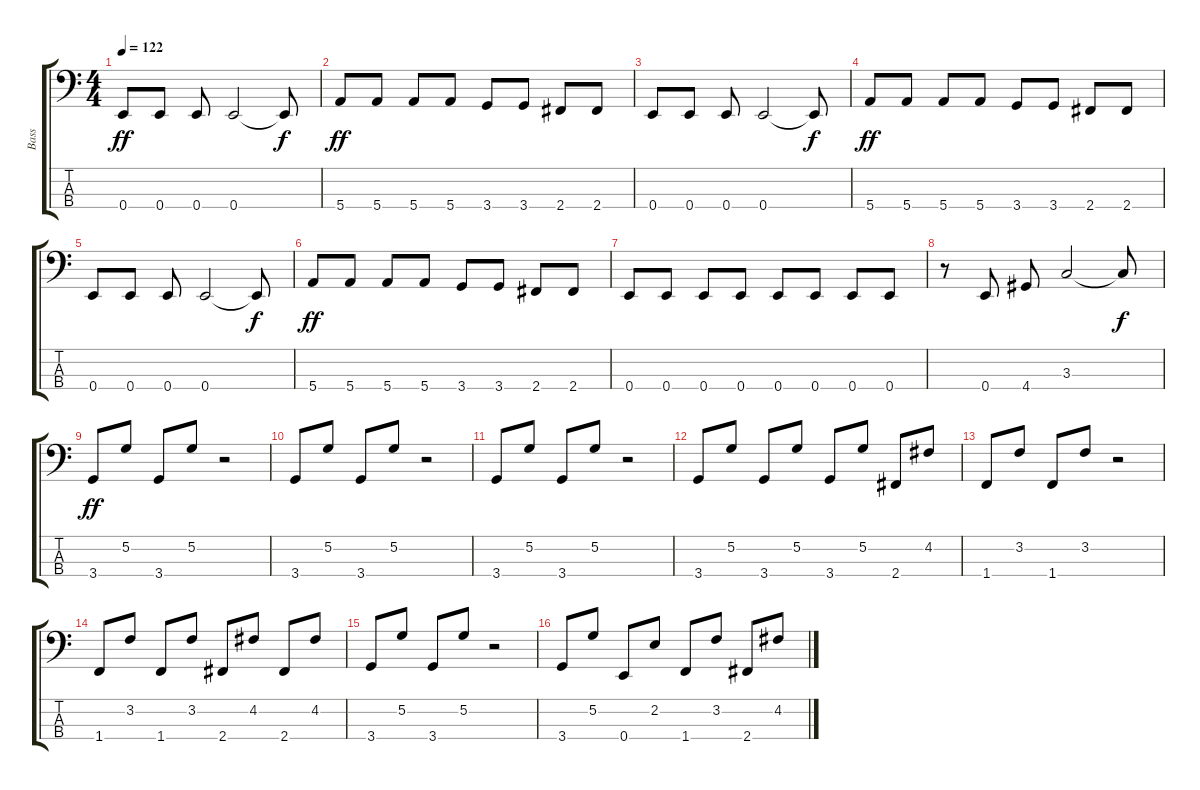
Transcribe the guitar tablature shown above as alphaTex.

\track ("Bass" "Bass") {instrument electricbassfinger}
\staff {score tabs}
\tuning (G2 D2 A1 E1) {hide}
\ts (4 4)
\tempo 122
\clef f4
\ks c
0.4.8{dy ff} 0.4.8 0.4.8 0.4.2 0.4{t}.8{dy f} |
5.4.8{dy ff} 5.4.8 5.4.8 5.4.8 3.4.8 3.4.8 2.4.8 2.4.8 |
0.4.8 0.4.8 0.4.8 0.4.2 0.4{t}.8{dy f} |
5.4.8{dy ff} 5.4.8 5.4.8 5.4.8 3.4.8 3.4.8 2.4.8 2.4.8 |
0.4.8 0.4.8 0.4.8 0.4.2 0.4{t}.8{dy f} |
5.4.8{dy ff} 5.4.8 5.4.8 5.4.8 3.4.8 3.4.8 2.4.8 2.4.8 |
0.4.8 0.4.8 0.4.8 0.4.8 0.4.8 0.4.8 0.4.8 0.4.8 |
r.8 0.4.8 4.4.8 3.3.2 3.3{t}.8{dy f} |
3.4.8{dy ff} 5.2.8 3.4.8 5.2.8 r.2 |
3.4.8 5.2.8 3.4.8 5.2.8 r.2 |
3.4.8 5.2.8 3.4.8 5.2.8 r.2 |
3.4.8 5.2.8 3.4.8 5.2.8 3.4.8 5.2.8 2.4.8 4.2.8 |
1.4.8 3.2.8 1.4.8 3.2.8 r.2 |
1.4.8 3.2.8 1.4.8 3.2.8 2.4.8 4.2.8 2.4.8 4.2.8 |
3.4.8 5.2.8 3.4.8 5.2.8 r.2 |
3.4.8 5.2.8 0.4.8 2.2.8 1.4.8 3.2.8 2.4.8 4.2.8
